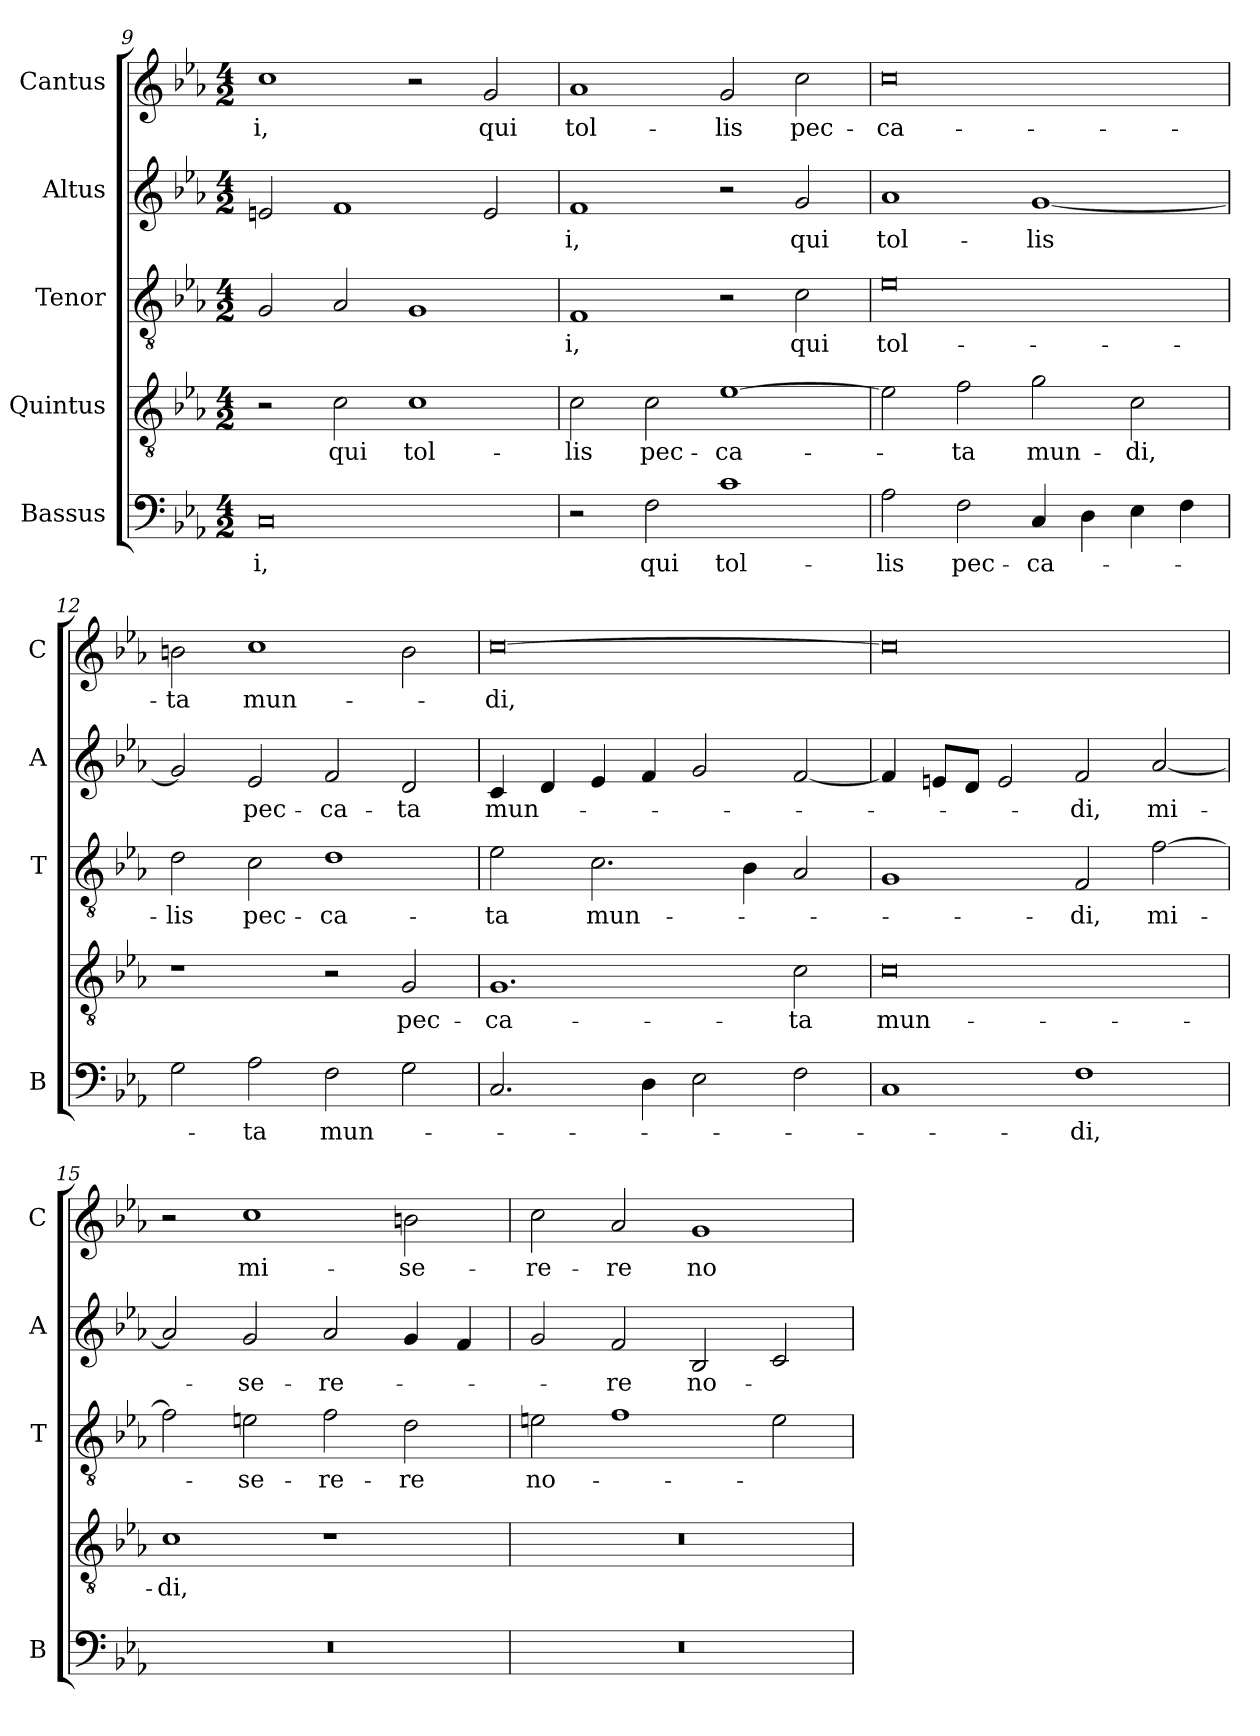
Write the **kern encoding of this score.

**kern	**text	**kern	**text	**kern	**text	**kern	**text	**kern	**text
*part5	*part5	*part4	*part4	*part3	*part3	*part2	*part2	*part1	*part1
*staff5	*staff5	*staff4	*staff4	*staff3	*staff3	*staff2	*staff2	*staff1	*staff1
*I"Bassus	*	*I"Quintus	*	*I"Tenor	*	*I"Altus	*	*I"Cantus	*
*I'B	*	*	*	*I'T	*	*I'A	*	*I'C	*
*clefF4	*	*clefGv2	*	*clefGv2	*	*clefG2	*	*clefG2	*
*k[b-e-a-]	*	*k[b-e-a-]	*	*k[b-e-a-]	*	*k[b-e-a-]	*	*k[b-e-a-]	*
*E-:	*	*E-:	*	*E-:	*	*E-:	*	*E-:	*
*M4/2	*	*M4/2	*	*M4/2	*	*M4/2	*	*M4/2	*
=9	=9	=9	=9	=9	=9	=9	=9	=9	=9
!	!LO:LY:b	!	!	!	!	!	!	!	!LO:LY:b
0C	-i,	2r	.	2G/	.	2en/	.	1cc	-i,
!	!	!	!LO:LY:b	!	!	!	!	!	!
.	.	2c\	qui	2A-/	.	1f	.	.	.
!	!	!	!LO:LY:b	!	!	!	!	!	!
.	.	1c	tol-	1G	.	.	.	2r	.
!	!	!	!	!	!	!	!	!	!LO:LY:b
.	.	.	.	.	.	2e/	.	2g/	qui
!!LO:PB:g=z
=10	=10	=10	=10	=10	=10	=10	=10	=10	=10
!	!	!	!LO:LY:b	!	!LO:LY:b	!	!LO:LY:b	!	!LO:LY:b
2r	.	2c\	-lis	1F	-i,	1f	-i,	1a-	tol-
!	!LO:LY:b	!	!LO:LY:b	!	!	!	!	!	!
2F\	qui	2c\	pec-	.	.	.	.	.	.
!	!LO:LY:b	!	!LO:LY:b	!	!	!	!	!	!LO:LY:b
1c	tol-	[1e-	-ca-	2r	.	2r	.	2g/	-lis
!	!	!	!	!	!LO:LY:b	!	!LO:LY:b	!	!LO:LY:b
.	.	.	.	2c\	qui	2g/	qui	2cc\	pec-
=11	=11	=11	=11	=11	=11	=11	=11	=11	=11
!	!LO:LY:b	!	!	!	!LO:LY:b	!	!LO:LY:b	!	!LO:LY:b
2A-\	-lis	2e-\]	.	0e-	tol-	1a-	tol-	0cc	-ca-
!	!LO:LY:b	!	!LO:LY:b	!	!	!	!	!	!
2F\	pec-	2f\	-ta	.	.	.	.	.	.
!	!LO:LY:b	!	!LO:LY:b	!	!	!	!LO:LY:b	!	!
4C/	-ca-	2g\	mun-	.	.	[1g	-lis	.	.
4D\	.	.	.	.	.	.	.	.	.
!	!	!	!LO:LY:b	!	!	!	!	!	!
4E-\	.	2c\	-di,	.	.	.	.	.	.
4F\	.	.	.	.	.	.	.	.	.
=12	=12	=12	=12	=12	=12	=12	=12	=12	=12
!	!	!	!	!	!LO:LY:b	!	!	!	!LO:LY:b
2G\	.	1r	.	2d\	-lis	2g/]	.	2bn\	-ta
!	!LO:LY:b	!	!	!	!LO:LY:b	!	!LO:LY:b	!	!LO:LY:b
2A-\	-ta	.	.	2c\	pec-	2e-/	pec-	1cc	mun-
!	!LO:LY:b	!	!	!	!LO:LY:b	!	!LO:LY:b	!	!
2F\	mun-	2r	.	1d	-ca-	2f/	-ca-	.	.
!	!	!	!LO:LY:b	!	!	!	!LO:LY:b	!	!
2G\	.	2G/	pec-	.	.	2d/	-ta	2b\	.
=13	=13	=13	=13	=13	=13	=13	=13	=13	=13
!	!	!	!LO:LY:b	!	!LO:LY:b	!	!LO:LY:b	!	!LO:LY:b
2.C/	.	1.G	-ca-	2e-\	-ta	4c/	mun-	[0cc	-di,
.	.	.	.	.	.	4d/	.	.	.
!	!	!	!	!	!LO:LY:b	!	!	!	!
.	.	.	.	2.c\	mun-	4e-/	.	.	.
4D\	.	.	.	.	.	4f/	.	.	.
2E-\	.	.	.	.	.	2g/	.	.	.
.	.	.	.	4B-\	.	.	.	.	.
!	!	!	!LO:LY:b	!	!	!	!	!	!
2F\	.	2c\	-ta	2A-/	.	[2f/	.	.	.
!!LO:LB:g=z
=14	=14	=14	=14	=14	=14	=14	=14	=14	=14
!	!	!	!LO:LY:b	!	!	!	!	!	!
1C	.	0c	mun-	1G	.	4f/]	.	0cc]	.
.	.	.	.	.	.	8en/L	.	.	.
.	.	.	.	.	.	8d/J	.	.	.
.	.	.	.	.	.	2e/	.	.	.
!	!LO:LY:b	!	!	!	!LO:LY:b	!	!LO:LY:b	!	!
1F	-di,	.	.	2F/	-di,	2f/	-di,	.	.
!	!	!	!	!	!LO:LY:b	!	!LO:LY:b	!	!
.	.	.	.	[2f\	mi-	[2a-/	mi-	.	.
=15	=15	=15	=15	=15	=15	=15	=15	=15	=15
!	!	!	!LO:LY:b	!	!	!	!	!	!
0r	.	1c	-di,	2f\]	.	2a-/]	.	2r	.
!	!	!	!	!	!LO:LY:b	!	!LO:LY:b	!	!LO:LY:b
.	.	.	.	2en\	-se-	2g/	-se-	1cc	mi-
!	!	!	!	!	!LO:LY:b	!	!LO:LY:b	!	!
.	.	1r	.	2f\	-re-	2a-/	-re-	.	.
!	!	!	!	!	!LO:LY:b	!	!	!	!LO:LY:b
.	.	.	.	2d\	-re	4g/	.	2bn\	-se-
.	.	.	.	.	.	4f/	.	.	.
=16	=16	=16	=16	=16	=16	=16	=16	=16	=16
!	!	!	!	!	!LO:LY:b	!	!	!	!LO:LY:b
0r	.	0r	.	2en\	no-	2g/	.	2cc\	-re-
!	!	!	!	!	!	!	!LO:LY:b	!	!LO:LY:b
.	.	.	.	1f	.	2f/	-re	2a-/	-re
!	!	!	!	!	!	!	!LO:LY:b	!	!LO:LY:b
.	.	.	.	.	.	2B-/	no-	1g	no-
.	.	.	.	2e\	.	2c/	.	.	.
=	=	=	=	=	=	=	=	=	=
*-	*-	*-	*-	*-	*-	*-	*-	*-	*-
